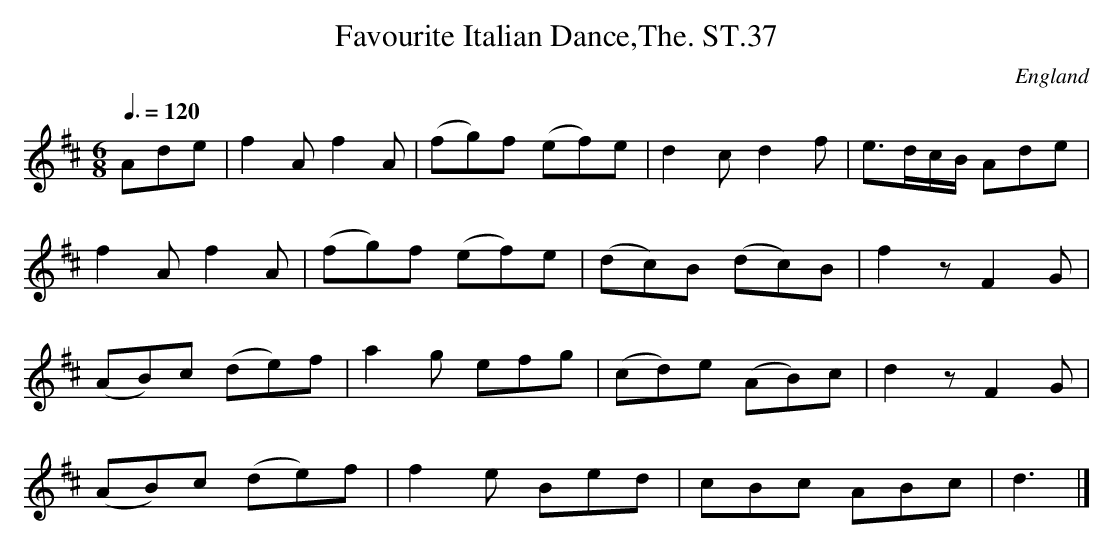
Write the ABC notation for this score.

X:1
T:Favourite Italian Dance,The. ST.37
L:1/8
M:6/8
O:England
Q:3/8=120
K:D
Ade|f2Af2A|(fg)f (ef)e|d2cd2f|e>dc/2B/2 Ade|!
f2Af2A|(fg)f (ef)e|(dc)B (dc)B|f2zF2G|!
(AB)c (de)f|a2g efg|(cd)e (AB)c|d2zF2G|!
(AB)c (de)f|f2e Bed|cBc ABc|d3|]
